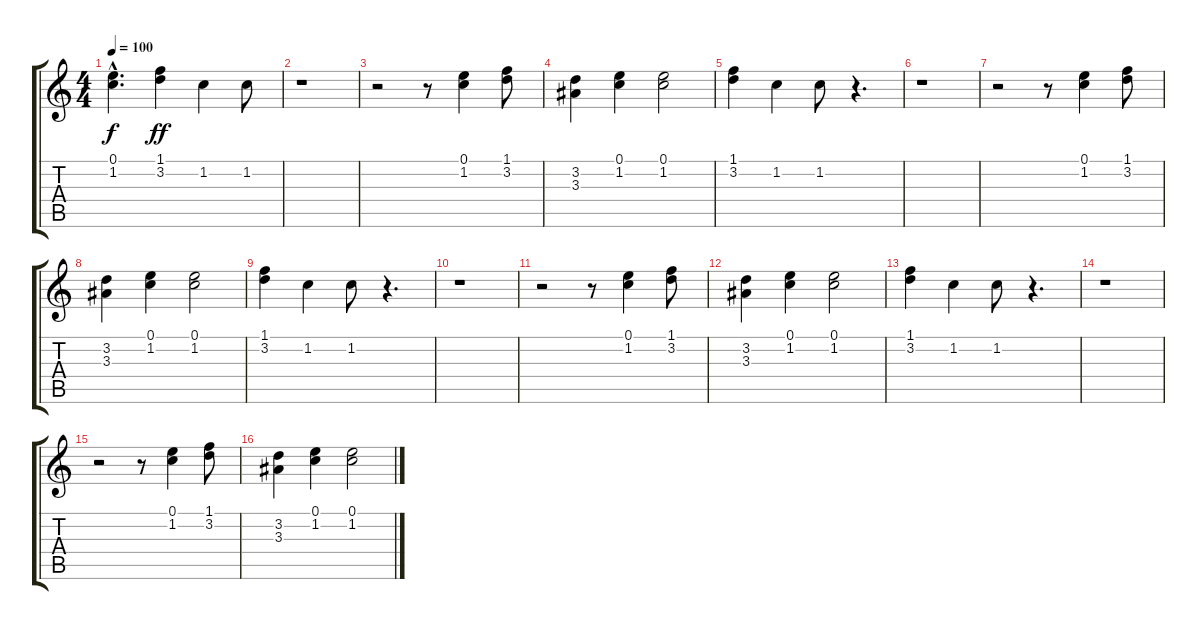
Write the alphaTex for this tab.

\track "" {instrument distortionguitar}
\staff {score tabs}
\tuning (E4 B3 G3 D3 A2 E2) {hide}
\ts (4 4)
\tempo 100
\clef g2
\ks c
(0.1{hac t} 1.2{hac t}).4{d dy f} (1.1 3.2).4{dy ff} 1.2.4 1.2.8 |
r.1 |
r.2 r.8 (0.1 1.2).4 (1.1 3.2).8 |
(3.2 3.3).4 (0.1 1.2).4 (0.1 1.2).2 |
(1.1 3.2).4 1.2.4 1.2.8 r.4{d} |
r.1 |
r.2 r.8 (0.1 1.2).4 (1.1 3.2).8 |
(3.2 3.3).4 (0.1 1.2).4 (0.1 1.2).2 |
(1.1 3.2).4 1.2.4 1.2.8 r.4{d} |
r.1 |
r.2 r.8 (0.1 1.2).4 (1.1 3.2).8 |
(3.2 3.3).4 (0.1 1.2).4 (0.1 1.2).2 |
(1.1 3.2).4 1.2.4 1.2.8 r.4{d} |
r.1 |
r.2 r.8 (0.1 1.2).4 (1.1 3.2).8 |
(3.2 3.3).4 (0.1 1.2).4 (0.1 1.2).2
